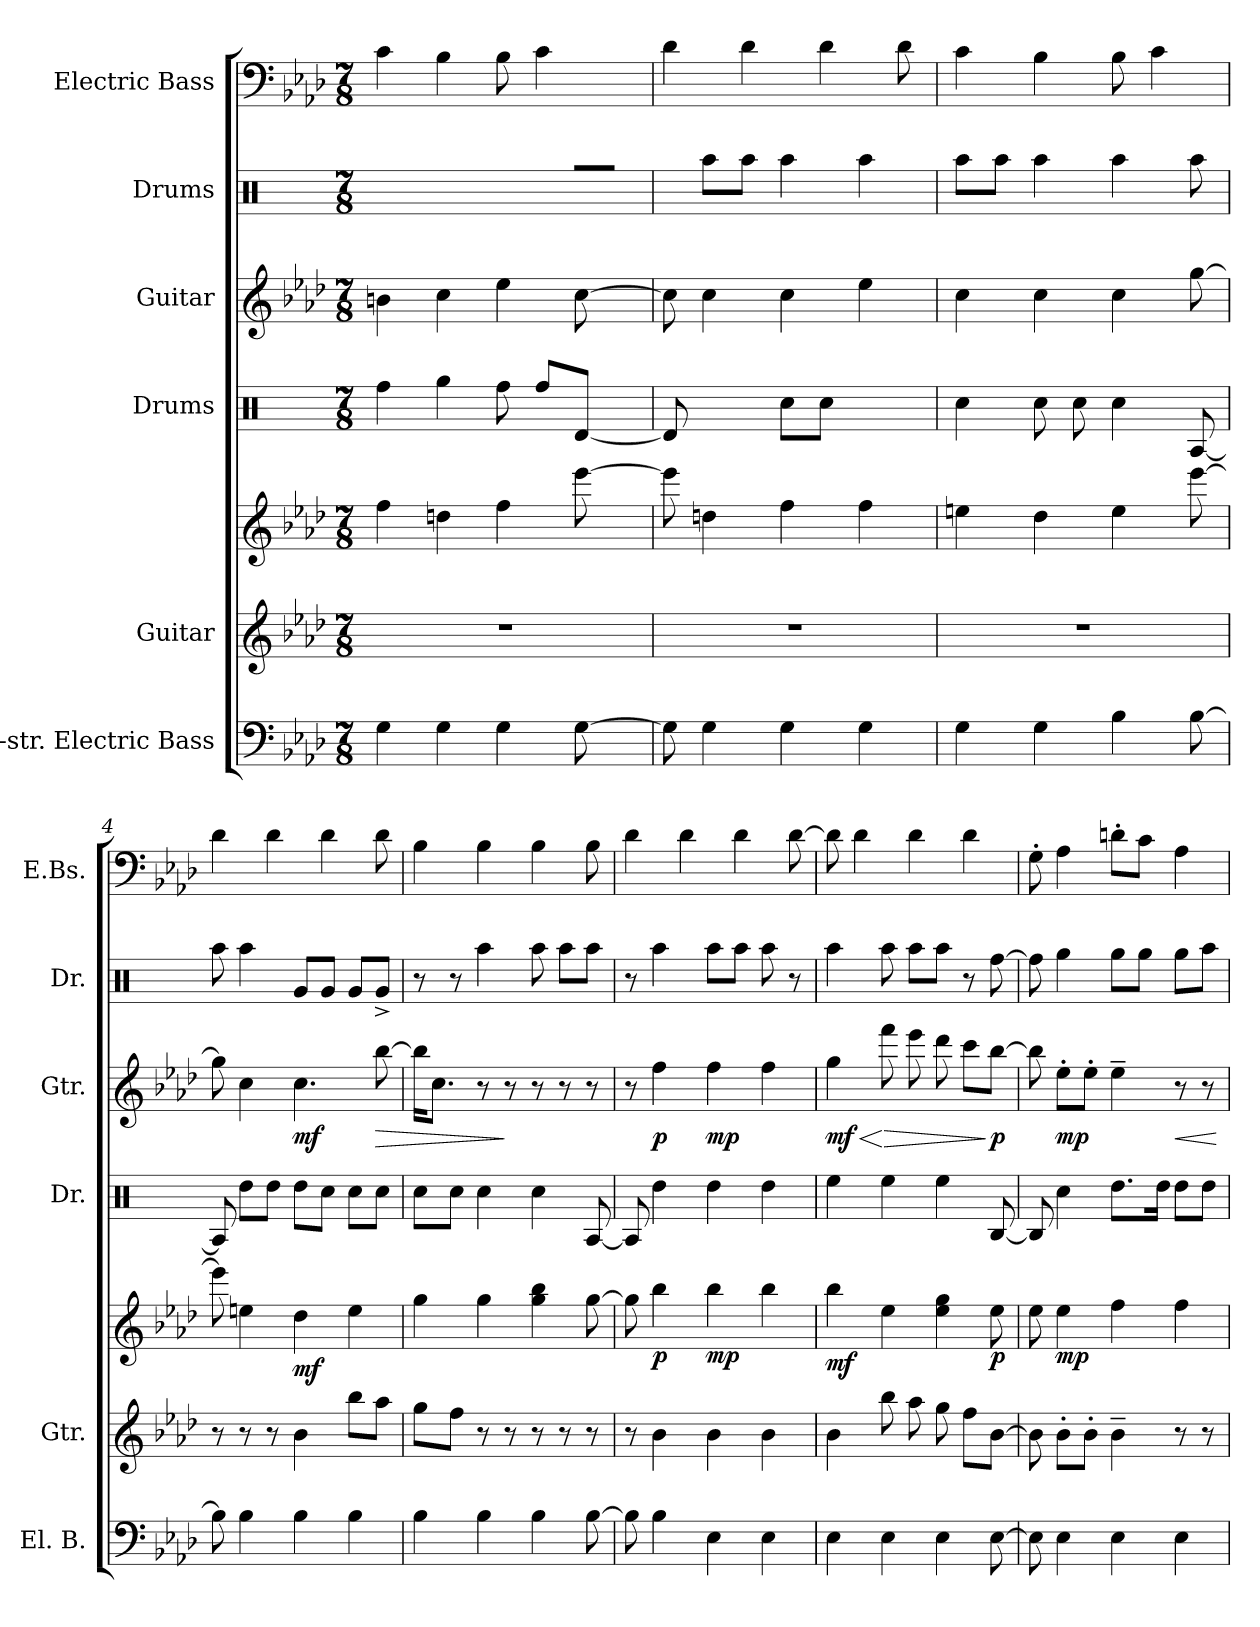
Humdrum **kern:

**kern	**kern	**kern	**dynam	**kern	**kern	**dynam	**kern	**kern
*part6	*part5	*part5	*part5	*part4	*part3	*part3	*part2	*part1
*staff7	*staff6	*staff5	*staff5/6	*staff4	*staff3	*staff3	*staff2	*staff1
*I"5-str. Electric Bass	*I"Guitar	*	*	*I"Drums	*I"Guitar	*	*I"Drums	*I"Electric Bass
*I'El. B.	*I'Gtr.	*	*	*I'Dr.	*I'Gtr.	*	*I'Dr.	*I'E.Bs.
*clefF4	*clefG2	*clefG2	*	*clefX	*clefG2	*	*clefX	*clefF4
*ITrd7c12	*ITrd7c12	*ITrd7c12	*	*	*ITrd7c12	*	*	*ITrd7c12
*k[b-e-a-d-]	*k[b-e-a-d-]	*k[b-e-a-d-]	*	*k[]	*k[b-e-a-d-]	*	*k[]	*k[b-e-a-d-]
*M7/8	*M7/8	*M7/8	*	*M7/8	*M7/8	*	*M7/8	*M7/8
*MM126	*MM126	*MM126	*	*MM126	*MM126	*	*MM126	*MM126
=1	=1	=1	=1	=1	=1	=1	=1	=1
4GG\	2..r	4f\	.	4Rff\	4Bn\	.	4R\	4C\
4GG\	.	4dn\	.	4Rgg\	4c\	.	4R\	4BB-\
4GG\	.	4f\	.	8Rff\	4e-\	.	8R\	8BB-\
.	.	.	.	.	.	.	8qR/	.
.	.	.	.	8Rff/L	.	.	8R\L	4C\
[8GG\	.	[8ee-\	.	[8Rd/J	[8c\	.	[8R\J	.
=2	=2	=2	=2	=2	=2	=2	=2	=2
8GG\]	2..r	8ee-\]	.	8Rd/]	8c\]	.	8R\]	4D-\
4GG\	.	4dn\	.	4R\	4c\	.	8Raa\L	.
.	.	.	.	.	.	.	8Raa\J	4D-\
4GG\	.	4f\	.	8Rcc\L	4c\	.	4Raa\	.
.	.	.	.	8Rcc\J	.	.	.	4D-\
4GG\	.	4f\	.	4R\	4e-\	.	4Raa\	.
.	.	.	.	.	.	.	.	8D-\
=3	=3	=3	=3	=3	=3	=3	=3	=3
4GG\	2..r	4en\	.	4Rcc\	4c\	.	8Raa\L	4C\
.	.	.	.	.	.	.	8Raa\J	.
4GG\	.	4d-\	.	8Rcc\	4c\	.	4Raa\	4BB-\
.	.	.	.	8Rcc\	.	.	.	.
4BB-\	.	4e\	.	4Rcc\	4c\	.	4Raa\	8BB-\
.	.	.	.	.	.	.	.	4C\
[8BB-\	.	[8ee-\	.	[8RA/	[8g\	.	8Raa\	.
!!LO:PB:g=z
=4	=4	=4	=4	=4	=4	=4	=4	=4
8BB-\]	8r	8ee-\]	.	8RA/]	8g\]	.	8Raa\	4D-\
4BB-\	8r	4en\	.	8Rdd\L	4c\	.	4Raa\	.
.	8r	.	.	8Rdd\J	.	.	.	4D-\
!	!	!	!LO:DY:b	!	!	!LO:DY:b	!	!
4BB-\	4B-\	4d-\	mf	8Rdd\L	4.c\	mf	8Rg/L	.
.	.	.	.	8Rcc\J	.	.	8Rg/J	4D-\
4BB-\	8b-\L	4e\	.	8Rcc\L	.	.	8Rg/L	.
!	!	!	!	!	!	!LO:HP:b	!	!
.	8a-\J	.	.	8Rcc\J	[8b-\	>	8Rg^/J	8D-\
=5	=5	=5	=5	=5	=5	=5	=5	=5
4BB-\	8g\L	4g\	.	8Rcc\L	16b-\KL]	.	8r	4BB-\
.	.	.	.	.	8.c\J	.	.	.
.	8f\J	.	.	8Rcc\J	.	.	8r	.
4BB-\	8r	4g\	.	4Rcc\	8r	.	4Raa\	4BB-\
.	8r	.	.	.	8r	]	.	.
4BB-\	8r	4g\ 4b-\	.	4Rcc\	8r	.	8Raa\	4BB-\
.	8r	.	.	.	8r	.	8Raa\L	.
[8BB-\	8r	[8g\	.	[8RA/	8r	.	8Raa\J	8BB-\
=6	=6	=6	=6	=6	=6	=6	=6	=6
8BB-\]	8r	8g\]	.	8RA/]	8r	.	8r	4D-\
!	!	!	!LO:DY:b	!	!	!LO:DY:b	!	!
4BB-\	4B-\	4b-\	p	4Rdd\	4f\	p	4Raa\	.
.	.	.	.	.	.	.	.	4D-\
!	!	!	!LO:DY:b	!	!	!LO:DY:b	!	!
4EE-\	4B-\	4b-\	mp	4Rdd\	4f\	mp	8Raa\L	.
.	.	.	.	.	.	.	8Raa\J	4D-\
4EE-\	4B-\	4b-\	.	4Rdd\	4f\	.	8Raa\	.
.	.	.	.	.	.	.	8r	[8D-\
!!LO:PB:g=z
=7	=7	=7	=7	=7	=7	=7	=7	=7
!	!	!	!LO:DY:b	!	!	!LO:HP:b	!	!
!	!	!	!	!	!	!LO:DY:n=1:b	!	!
4EE-\	4B-\	4b-\	mf	4Ree\	4g\	< mf	4Raa\	8D-\]
.	.	.	.	.	.	.	.	4D-\
!	!	!	!	!	!	!LO:HP:n=1:b	!	!
4EE-\	8b-\	4e-\	.	4Ree\	8ff\	[ >	8Raa\	.
.	8a-\	.	.	.	8ee-\	.	8Raa\L	4D-\
4EE-\	8g\	4e-\ 4g\	.	4Ree\	8dd-\	.	8Raa\J	.
.	8f\L	.	.	.	8cc\L	.	8r	4D-\
!	!	!	!LO:DY:b	!	!	!LO:DY:n=2:b	!	!
[8EE-\	[8B-\J	8e-\	p	[8RB/	[8b-\J	] p	[8Rff\	.
=8	=8	=8	=8	=8	=8	=8	=8	=8
8EE-\]	8B-\]	8e-\	.	8RB/]	8b-\]	.	8Rff\]	8GG'\
!	!	!	!LO:DY:b	!	!	!LO:DY:b	!	!
4EE-\	8B-'\L	4e-\	mp	4Rcc\	8e-'\L	mp	4Rgg\	4AA-\
.	8B-'\J	.	.	.	8e-'\J	.	.	.
4EE-\	4B-~\	4f\	.	8.Rdd\L	4e-~\	.	8Rgg\L	8Dn'\L
.	.	.	.	.	.	.	8Rgg\J	8C\J
.	.	.	.	16Rdd\Jk	.	.	.	.
!	!	!	!	!	!	!LO:HP:b	!	!
4EE-\	8r	4f\	.	8Rdd\L	8r	<	8Rgg\L	4AA-\
.	8r	.	.	8Rdd\J	8r	.	8Raa\J	.
.	.	.	.	.	.	[	.	.
=	=	=	=	=	=	=	=	=
*-	*-	*-	*-	*-	*-	*-	*-	*-
